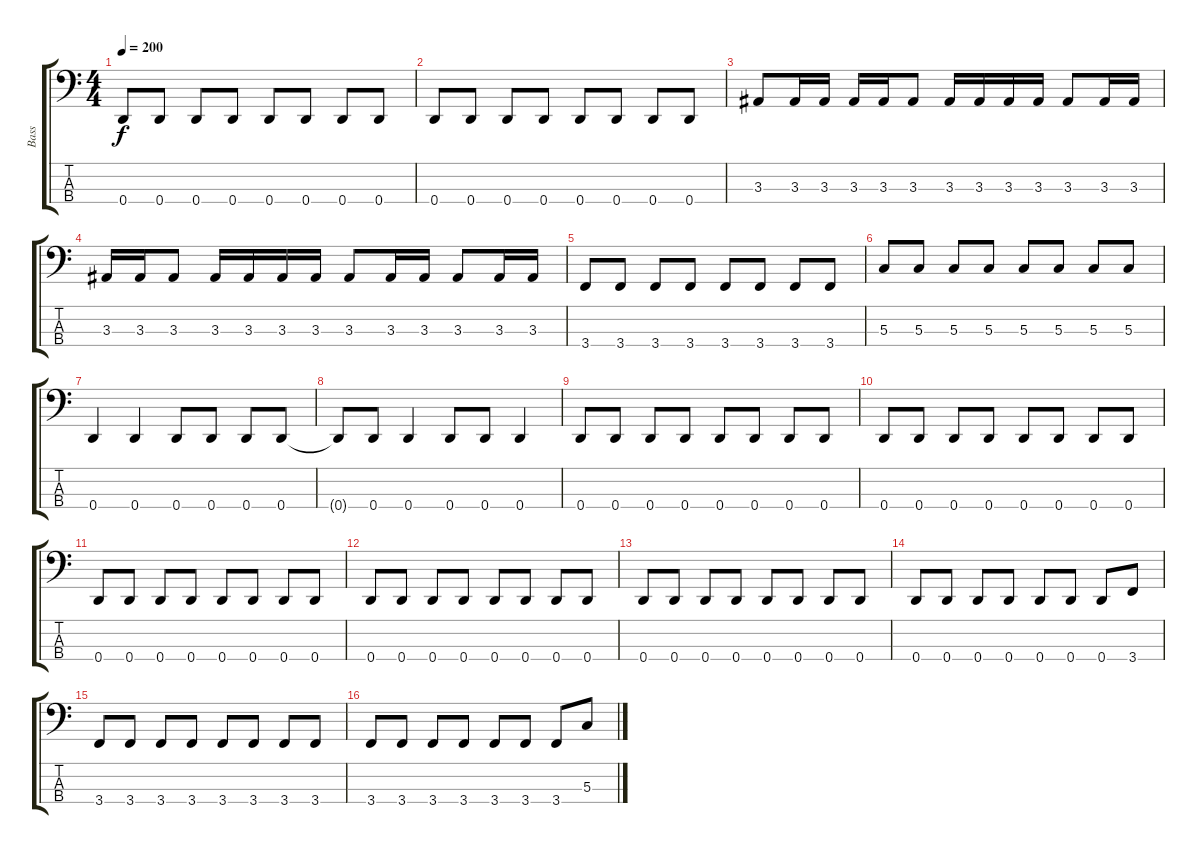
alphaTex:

\track ("Bass" "Bass") {instrument electricbassfinger}
\staff {score tabs}
\tuning (F2 C2 G1 D1) {hide}
\ts (4 4)
\tempo 200
\clef f4
\ks c
0.4.8{dy f} 0.4.8 0.4.8 0.4.8 0.4.8 0.4.8 0.4.8 0.4.8 |
0.4.8 0.4.8 0.4.8 0.4.8 0.4.8 0.4.8 0.4.8 0.4.8 |
3.3.8 3.3.16 3.3.16 3.3.16 3.3.16 3.3.8 3.3.16 3.3.16 3.3.16 3.3.16 3.3.8 3.3.16 3.3.16 |
3.3.16 3.3.16 3.3.8 3.3.16 3.3.16 3.3.16 3.3.16 3.3.8 3.3.16 3.3.16 3.3.8 3.3.16 3.3.16 |
3.4.8 3.4.8 3.4.8 3.4.8 3.4.8 3.4.8 3.4.8 3.4.8 |
5.3.8 5.3.8 5.3.8 5.3.8 5.3.8 5.3.8 5.3.8 5.3.8 |
0.4.4 0.4.4 0.4.8 0.4.8 0.4.8 0.4.8 |
0.4{t}.8 0.4.8 0.4.4 0.4.8 0.4.8 0.4.4 |
0.4.8 0.4.8 0.4.8 0.4.8 0.4.8 0.4.8 0.4.8 0.4.8 |
0.4.8 0.4.8 0.4.8 0.4.8 0.4.8 0.4.8 0.4.8 0.4.8 |
0.4.8 0.4.8 0.4.8 0.4.8 0.4.8 0.4.8 0.4.8 0.4.8 |
0.4.8 0.4.8 0.4.8 0.4.8 0.4.8 0.4.8 0.4.8 0.4.8 |
0.4.8 0.4.8 0.4.8 0.4.8 0.4.8 0.4.8 0.4.8 0.4.8 |
0.4.8 0.4.8 0.4.8 0.4.8 0.4.8 0.4.8 0.4.8 3.4.8 |
3.4.8 3.4.8 3.4.8 3.4.8 3.4.8 3.4.8 3.4.8 3.4.8 |
3.4.8 3.4.8 3.4.8 3.4.8 3.4.8 3.4.8 3.4.8 5.3.8
